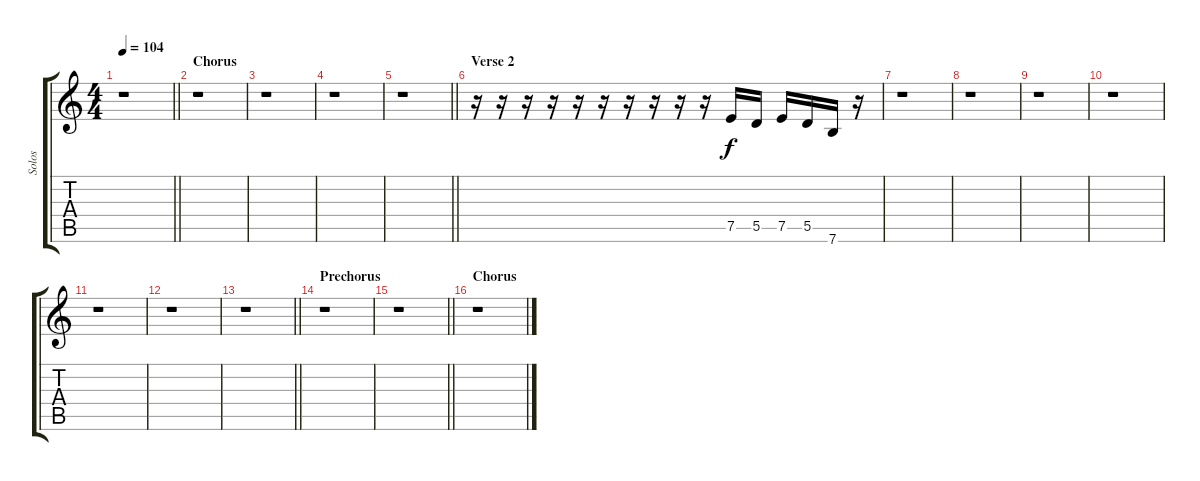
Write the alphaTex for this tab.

\track ("Solos" "Solos") {instrument distortionguitar}
\staff {score tabs}
\tuning (E4 B3 G3 D3 A2 E2) {hide}
\ts (4 4)
\tempo 104
\clef g2
\barLineRight lightlight
\ks c
r.1{dy f} |
\section ("" "Chorus")
r.1 |
r.1 |
r.1 |
\barLineRight lightlight
r.1 |
\section ("" "Verse 2")
r.16 r.16 r.16 r.16 r.16 r.16 r.16 r.16 r.16 r.16 7.5.16 5.5.16 7.5.16 5.5.16 7.6.16 r.16 |
r.1 |
r.1 |
r.1 |
r.1 |
r.1 |
r.1 |
\barLineRight lightlight
r.1 |
\section ("" "Prechorus")
r.1 |
\barLineRight lightlight
r.1 |
\section ("" "Chorus")
r.1
